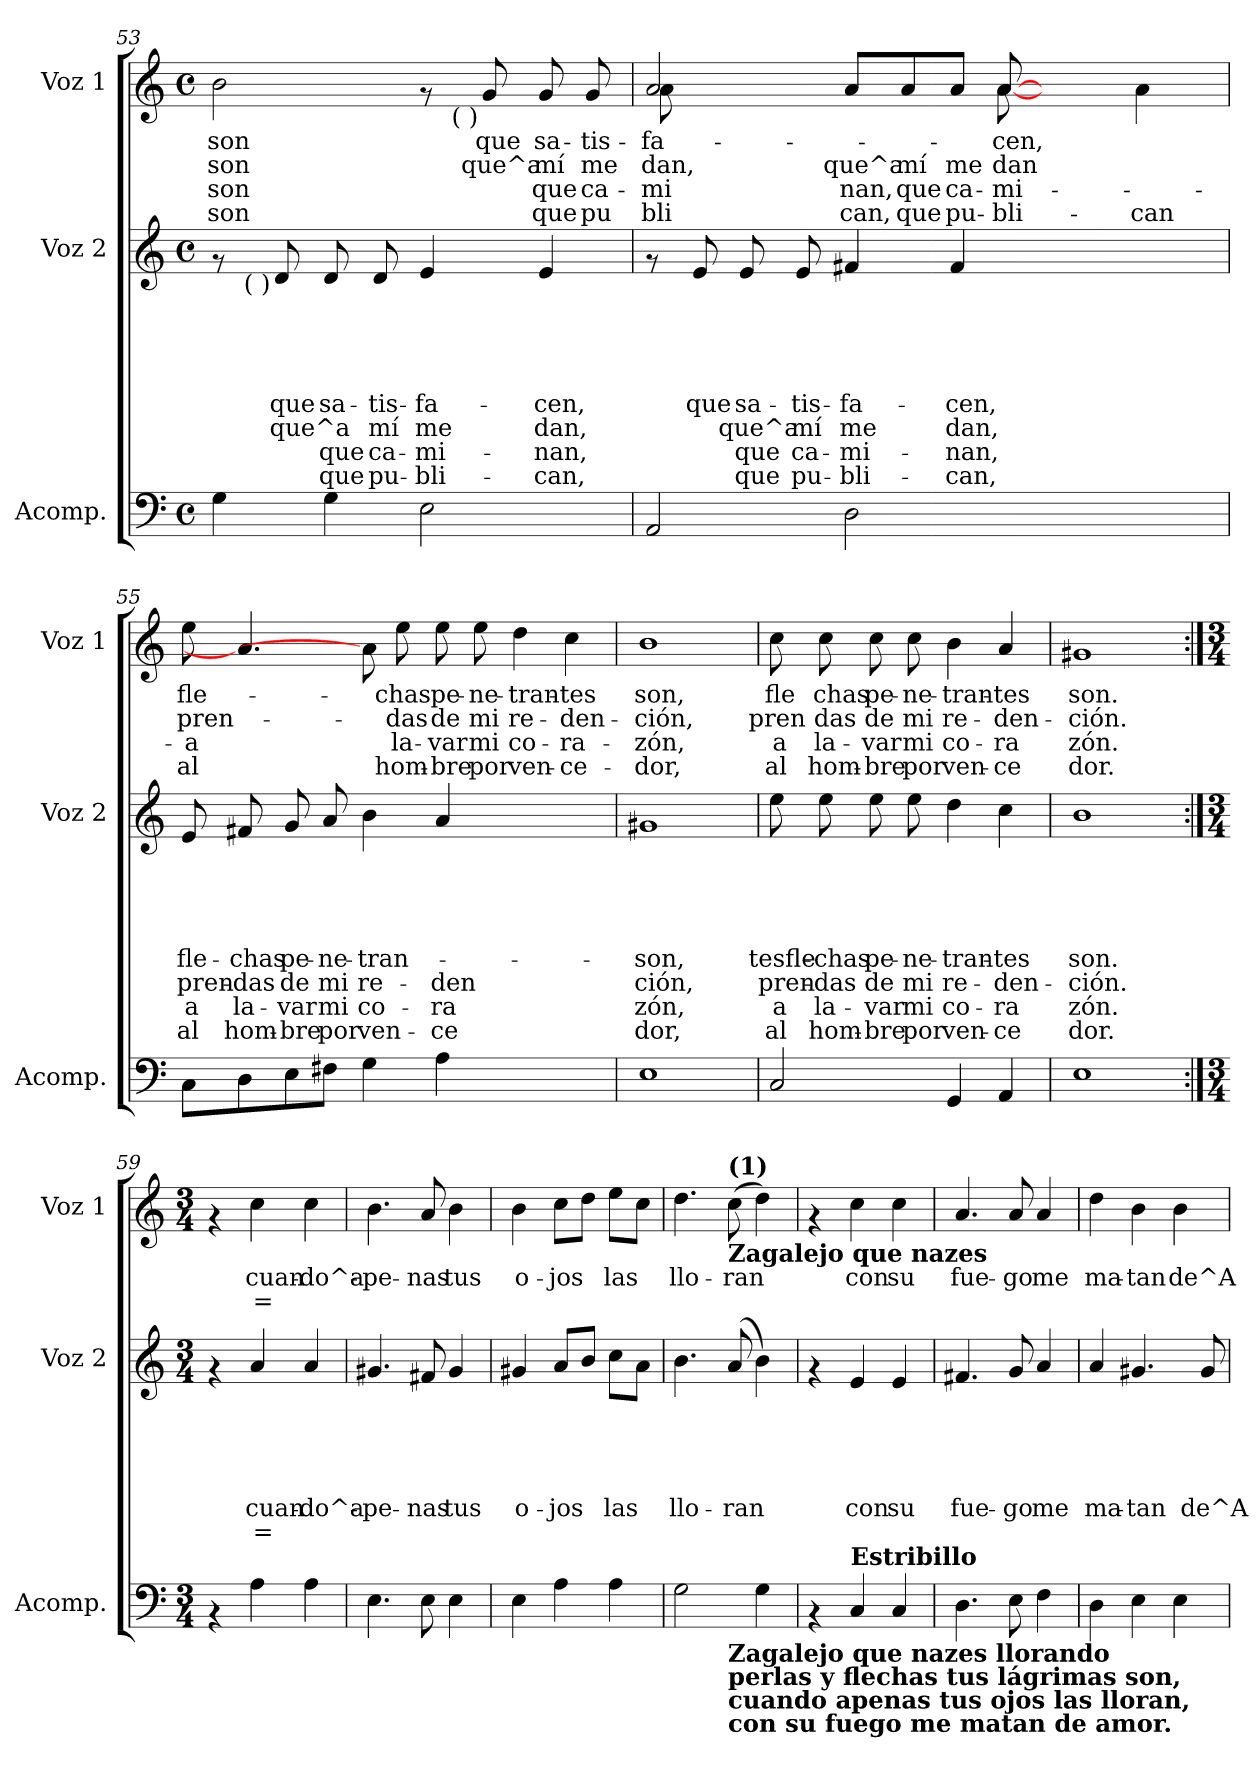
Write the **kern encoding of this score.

**kern	**kern	**text	**text	**text	**text	**text	**text	**text	**text	**kern	**text	**text	**text	**text
*part3	*part2	*part2	*part2	*part2	*part2	*part2	*part2	*part2	*part2	*part1	*part1	*part1	*part1	*part1
*staff3	*staff2	*staff2	*staff2	*staff2	*staff2	*staff2	*staff2	*staff2	*staff2	*staff1	*staff1	*staff1	*staff1	*staff1
*I"Acomp.	*I"Voz 2	*	*	*	*	*	*	*	*	*I"Voz 1	*	*	*	*
*I'Acomp.	*I'Voz 2	*	*	*	*	*	*	*	*	*I'Voz 1	*	*	*	*
*clefF4	*clefG2	*	*	*	*	*	*	*	*	*clefG2	*	*	*	*
*k[]	*k[]	*	*	*	*	*	*	*	*	*k[]	*	*	*	*
*C:	*C:	*	*	*	*	*	*	*	*	*C:	*	*	*	*
*M4/4	*M4/4	*	*	*	*	*	*	*	*	*M4/4	*	*	*	*
*met(c)	*met(c)	*	*	*	*	*	*	*	*	*met(c)	*	*	*	*
=53	=53	=53	=53	=53	=53	=53	=53	=53	=53	=53	=53	=53	=53	=53
!	!	!	!	!	!	!	!	!	!	!	!LO:LY:b	!LO:LY:b	!LO:LY:b	!LO:LY:b
*	*^	*	*	*	*	*	*	*	*	*^	*	*	*	*
4G\	8rf	16ryy	.	.	.	.	.	.	.	.	2b\	2ryy	son	son	son	son
!	!	!LO:TX:b:t=( )	!	!	!	!	!	!	!	!	!	!	!	!	!	!
.	.	2...ryy	.	.	.	.	.	.	.	.	.	.	.	.	.	.
!	!	!	!	!	!	!	!LO:LY:b	!LO:LY:b	!	!	!	!	!	!	!	!
.	8d/	.	.	.	.	.	que	que^a	.	.	.	.	.	.	.	.
!	!	!	!	!	!	!	!LO:LY:b	!	!LO:LY:b	!LO:LY:b	!	!	!	!	!	!
4G\	8d/	.	.	.	.	.	sa-	.	que	que	.	.	.	.	.	.
!	!	!	!	!	!	!	!LO:LY:b	!LO:LY:b	!LO:LY:b	!LO:LY:b	!	!	!	!	!	!
.	8d/	.	.	.	.	.	-tis-	mí	ca-	pu-	.	.	.	.	.	.
!	!	!	!	!	!	!	!LO:LY:b	!LO:LY:b	!LO:LY:b	!LO:LY:b	!	!	!	!	!	!
2E\	4e/	.	.	.	.	.	-fa-	me	-mi-	-bli-	8rf	16ryy	.	.	.	.
!	!	!	!	!	!	!	!	!	!	!	!	!LO:TX:b:t=( )	!	!	!	!
.	.	.	.	.	.	.	.	.	.	.	.	4..ryy	.	.	.	.
!	!	!	!	!	!	!	!	!	!	!	!	!	!LO:LY:b	!LO:LY:b	!	!
.	.	.	.	.	.	.	.	.	.	.	8g/	.	que	que^a	.	.
!	!	!	!	!	!	!	!LO:LY:b	!LO:LY:b	!LO:LY:b	!LO:LY:b	!	!	!LO:LY:b	!LO:LY:b	!LO:LY:b	!LO:LY:b
.	4e/	.	.	.	.	.	-cen,	dan,	-nan,	-can,	8g/	.	sa-	mí	que	que
!	!	!	!	!	!	!	!	!	!	!	!	!	!LO:LY:b	!LO:LY:b	!LO:LY:b	!LO:LY:b
.	.	.	.	.	.	.	.	.	.	.	8g/	.	-tis-	me	ca-	pu
!!LO:LB:g=z	!!
=54	=54	=54	=54	=54	=54	=54	=54	=54	=54	=54	=54	=54	=54	=54	=54	=54
!	!	!	!	!	!	!	!	!	!	!	!	!	!LO:LY:b	!LO:LY:b	!LO:LY:b	!LO:LY:b
*	*v	*v	*	*	*	*	*	*	*	*	*	*	*	*	*	*
2AA/	8rf	.	.	.	.	.	.	.	.	2a/	8a\	fa-	dan,	-mi	bli
!	!	!	!	!	!	!LO:LY:b	!	!	!	!	!	!	!	!	!
.	8e/	.	.	.	.	que	.	.	.	.	2.ryy	.	.	.	.
!	!	!	!	!	!	!LO:LY:b	!LO:LY:b	!LO:LY:b	!LO:LY:b	!	!	!	!	!	!
.	8e/	.	.	.	.	sa-	que^a	que	que	.	.	.	.	.	.
!	!	!	!	!	!	!LO:LY:b	!LO:LY:b	!LO:LY:b	!LO:LY:b	!	!	!	!	!	!
.	8e/	.	.	.	.	-tis-	mí	ca-	pu-	.	.	.	.	.	.
!	!	!	!	!	!	!LO:LY:b	!LO:LY:b	!LO:LY:b	!LO:LY:b	!	!	!	!LO:LY:b	!LO:LY:b	!LO:LY:b
2D\	4f#X/	.	.	.	.	-fa-	me	-mi-	-bli-	8a/L	.	.	que^a	-nan,	can,
!	!	!	!	!	!	!	!	!	!	!	!	!	!LO:LY:b	!LO:LY:b	!LO:LY:b
.	.	.	.	.	.	.	.	.	.	8a/	.	.	mí	que	que
!	!	!	!	!	!	!LO:LY:b	!LO:LY:b	!LO:LY:b	!LO:LY:b	!	!	!	!LO:LY:b	!LO:LY:b	!LO:LY:b
.	4f#/	.	.	.	.	-cen,	dan,	-nan,	-can,	8a/J	.	.	me	ca-	pu-
!	!	!	!	!	!	!	!	!	!	!	!	!LO:LY:b	!LO:LY:b	!LO:LY:b	!LO:LY:b
.	.	.	.	.	.	.	.	.	.	[8a/	[8a\	-cen,	dan	mi-	bli-
2ryy	2ryy	.	.	.	.	.	.	.	.	4.ryy	2ryy	.	.	.	.
!	!	!	!	!	!	!	!	!	!	!	!	!	!	!	!LO:LY:b
.	.	.	.	.	.	.	.	.	.	4a\	.	.	.	.	-can
8ryy	8ryy	.	.	.	.	.	.	.	.	.	8ryy	.	.	.	.
=55	=55	=55	=55	=55	=55	=55	=55	=55	=55	=55	=55	=55	=55	=55	=55
!	!	!	!	!	!	!LO:LY:b	!LO:LY:b	!LO:LY:b	!LO:LY:b	!	!	!LO:LY:b	!LO:LY:b	!LO:LY:b	!LO:LY:b
*	*	*	*	*	*	*	*	*	*	*v	*v	*	*	*	*
8C\L	8e/	.	.	.	.	fle-	pren-	a	al	8ee\	fle-	pren-	-a	-al
!	!	!	!	!	!	!LO:LY:b	!LO:LY:b	!LO:LY:b	!LO:LY:b	!	!	!	!	!
8D\	8f#X/	.	.	.	.	-chas	-das	la-	hom-	4.a/]	.	.	.	.
!	!	!	!	!	!	!LO:LY:b	!LO:LY:b	!LO:LY:b	!LO:LY:b	!	!	!	!	!
8E\	8g/	.	.	.	.	pe-	de	-var	-bre	.	.	.	.	.
!	!	!	!	!	!	!LO:LY:b	!LO:LY:b	!LO:LY:b	!LO:LY:b	!	!	!	!	!
8F#X\J	8a/	.	.	.	.	-ne-	mi	mi	por	.	.	.	.	.
!	!	!	!	!	!	!LO:LY:b	!LO:LY:b	!LO:LY:b	!LO:LY:b	!	!	!	!	!
4G\	4b\	.	.	.	.	-tran-	re-	co-	ven-	8a\]	.	.	.	.
!	!	!	!	!	!	!	!	!	!	!	!LO:LY:b	!LO:LY:b	!LO:LY:b	!LO:LY:b
.	.	.	.	.	.	.	.	.	.	8ee\	-chas	-das	la-	hom-
!	!	!	!	!	!	!	!LO:LY:b	!LO:LY:b	!LO:LY:b	!	!LO:LY:b	!LO:LY:b	!LO:LY:b	!LO:LY:b
4A\	4a/	.	.	.	.	.	-den	-ra	-ce	8ee\	pe-	de	-var	-bre
!	!	!	!	!	!	!	!	!	!	!	!LO:LY:b	!LO:LY:b	!LO:LY:b	!LO:LY:b
.	.	.	.	.	.	.	.	.	.	8ee\	-ne-	mi	mi	por
!	!	!	!	!	!	!	!	!	!	!	!LO:LY:b	!LO:LY:b	!LO:LY:b	!LO:LY:b
2ryy	2ryy	.	.	.	.	.	.	.	.	4dd\	-tran-	re-	co-	ven-
!	!	!	!	!	!	!	!	!	!	!	!LO:LY:b	!LO:LY:b	!LO:LY:b	!LO:LY:b
.	.	.	.	.	.	.	.	.	.	4cc\	-tes	-den-	-ra-	-ce-
=56	=56	=56	=56	=56	=56	=56	=56	=56	=56	=56	=56	=56	=56	=56
!	!	!	!	!	!	!LO:LY:b	!LO:LY:b	!LO:LY:b	!LO:LY:b	!	!LO:LY:b	!LO:LY:b	!LO:LY:b	!LO:LY:b
1E	1g#X	.	.	.	.	-son,	ción,	zón,	dor,	1b	son,	-ción,	-zón,	-dor,
!!LO:LB:g=z
=57	=57	=57	=57	=57	=57	=57	=57	=57	=57	=57	=57	=57	=57	=57
!	!	!	!	!	!	!LO:LY:b	!LO:LY:b	!LO:LY:b	!LO:LY:b	!	!LO:LY:b	!LO:LY:b	!LO:LY:b	!LO:LY:b
2C/	8ee\	.	.	.	.	tesfle-	pren-	a	al	8cc\	fle	pren	a	al
!	!	!	!	!	!	!LO:LY:b	!LO:LY:b	!LO:LY:b	!LO:LY:b	!	!LO:LY:b	!LO:LY:b	!LO:LY:b	!LO:LY:b
.	8ee\	.	.	.	.	-chas	-das	la-	hom-	8cc\	chas	das	la-	hom-
!	!	!	!	!	!	!LO:LY:b	!LO:LY:b	!LO:LY:b	!LO:LY:b	!	!LO:LY:b	!LO:LY:b	!LO:LY:b	!LO:LY:b
.	8ee\	.	.	.	.	pe-	de	-var	-bre	8cc\	pe-	de	-var	-bre
!	!	!	!	!	!	!LO:LY:b	!LO:LY:b	!LO:LY:b	!LO:LY:b	!	!LO:LY:b	!LO:LY:b	!LO:LY:b	!LO:LY:b
.	8ee\	.	.	.	.	-ne-	mi	mi	por	8cc\	-ne-	mi	mi	por
!	!	!	!	!	!	!LO:LY:b	!LO:LY:b	!LO:LY:b	!LO:LY:b	!	!LO:LY:b	!LO:LY:b	!LO:LY:b	!LO:LY:b
4GG/	4dd\	.	.	.	.	-tran-	re-	co-	ven-	4b\	-tran-	re-	co-	ven-
!	!	!	!	!	!	!LO:LY:b	!LO:LY:b	!LO:LY:b	!LO:LY:b	!	!LO:LY:b	!LO:LY:b	!LO:LY:b	!LO:LY:b
4AA/	4cc\	.	.	.	.	-tes	-den-	-ra	-ce	4a/	-tes	-den-	-ra	-ce
=58	=58	=58	=58	=58	=58	=58	=58	=58	=58	=58	=58	=58	=58	=58
!	!	!	!	!	!	!LO:LY:b	!LO:LY:b	!LO:LY:b	!LO:LY:b	!	!LO:LY:b	!LO:LY:b	!LO:LY:b	!LO:LY:b
1E	1b	.	.	.	.	son.	-ción.	zón.	dor.	1g#X	son.	-ción.	zón.	dor.
=59:|!	=59:|!	=59:|!	=59:|!	=59:|!	=59:|!	=59:|!	=59:|!	=59:|!	=59:|!	=59:|!	=59:|!	=59:|!	=59:|!	=59:|!
*M3/4	*M3/4	*	*	*	*	*	*	*	*	*M3/4	*	*	*	*
4rAA	4rf	.	.	.	.	.	.	.	.	4rf	.	.	.	.
!	!	!	!	!	!	!LO:LY:b	!LO:LY:b	!	!	!	!LO:LY:b	!LO:LY:b	!	!
4A\	4a/	.	.	.	.	cuan-	=	.	.	4cc\	cuan-	=	.	.
!	!	!	!	!	!	!LO:LY:b	!	!	!	!	!LO:LY:b	!	!	!
4A\	4a/	.	.	.	.	-do^a-	.	.	.	4cc\	-do^a-	.	.	.
=60	=60	=60	=60	=60	=60	=60	=60	=60	=60	=60	=60	=60	=60	=60
!	!	!	!	!	!	!LO:LY:b	!	!	!	!	!LO:LY:b	!	!	!
4.E\	4.g#X/	.	.	.	.	-pe-	.	.	.	4.b\	-pe-	.	.	.
!	!	!	!	!	!	!LO:LY:b	!	!	!	!	!LO:LY:b	!	!	!
8E\	8f#X/	.	.	.	.	-nas	.	.	.	8a/	-nas	.	.	.
!	!	!	!	!	!	!LO:LY:b	!	!	!	!	!LO:LY:b	!	!	!
4E\	4g#/	.	.	.	.	tus	.	.	.	4b\	tus	.	.	.
!!LO:PB:g=z
=61	=61	=61	=61	=61	=61	=61	=61	=61	=61	=61	=61	=61	=61	=61
!	!	!	!	!	!	!LO:LY:b	!	!	!	!	!LO:LY:b	!	!	!
4E\	4g#X/	.	.	.	.	o-	.	.	.	4b\	o-	.	.	.
!	!	!	!	!	!	!LO:LY:b	!	!	!	!	!LO:LY:b	!	!	!
4A\	8a/L	.	.	.	.	-jos	.	.	.	8cc\L	-jos	.	.	.
.	8b/J	.	.	.	.	.	.	.	.	8dd\J	.	.	.	.
!	!	!	!	!	!	!LO:LY:b	!	!	!	!	!LO:LY:b	!	!	!
4A\	8cc\L	.	.	.	.	las	.	.	.	8ee\L	las	.	.	.
.	8a\J	.	.	.	.	.	.	.	.	8cc\J	.	.	.	.
=62	=62	=62	=62	=62	=62	=62	=62	=62	=62	=62	=62	=62	=62	=62
!	!	!	!	!	!	!LO:LY:b	!	!	!	!	!LO:LY:b	!	!	!
*^	*	*	*	*	*	*	*	*	*	*	*	*	*	*
2G\	4.ryy	4.b\	.	.	.	.	llo-	.	.	.	4.dd\	llo-	.	.	.
!	!	!	!	!	!	!	!	!	!	!	!LO:TX:b:B:t=Zagalejo que nazes	!	!	!	!
!	!	!	!	!	!	!	!	!	!	!	!LO:TX:B:t=(1)	!	!	!	!
!	!LO:TX:b:B:t=Zagalejo que nazes llorando\nperlas y flechas tus lágrimas son,\ncuando apenas tus ojos las lloran,\ncon su fuego me matan de amor.	!	!	!	!	!	!	!	!	!	!	!	!	!	!
!	!	!	!	!	!	!	!LO:LY:b	!	!	!	!	!LO:LY:b	!	!	!
.	4.ryy	(>8a/	.	.	.	.	-ran	.	.	.	(>8cc\	-ran	.	.	.
4G\	.	4b\)	.	.	.	.	.	.	.	.	4dd\)	.	.	.	.
*v	*v	*	*	*	*	*	*	*	*	*	*	*	*	*	*
=63	=63	=63	=63	=63	=63	=63	=63	=63	=63	=63	=63	=63	=63	=63
4rAA	4rf	.	.	.	.	.	.	.	.	4rf	.	.	.	.
!LO:TX:a:B:t=Estribillo	!	!	!	!	!	!	!	!	!	!	!	!	!	!
!	!	!	!	!	!	!LO:LY:b	!	!	!	!	!LO:LY:b	!	!	!
4C/	4e/	.	.	.	.	con	.	.	.	4cc\	con	.	.	.
!	!	!	!	!	!	!LO:LY:b	!	!	!	!	!LO:LY:b	!	!	!
4C/	4e/	.	.	.	.	su	.	.	.	4cc\	su	.	.	.
=64	=64	=64	=64	=64	=64	=64	=64	=64	=64	=64	=64	=64	=64	=64
!	!	!	!	!	!	!LO:LY:b	!	!	!	!	!LO:LY:b	!	!	!
4.D\	4.f#X/	.	.	.	.	fue-	.	.	.	4.a/	fue-	.	.	.
!	!	!	!	!	!	!LO:LY:b	!	!	!	!	!LO:LY:b	!	!	!
8E\	8g/	.	.	.	.	-go	.	.	.	8a/	-go	.	.	.
!	!	!	!	!	!	!LO:LY:b	!	!	!	!	!LO:LY:b	!	!	!
4F\	4a/	.	.	.	.	me	.	.	.	4a/	me	.	.	.
=65	=65	=65	=65	=65	=65	=65	=65	=65	=65	=65	=65	=65	=65	=65
!	!	!	!	!	!	!LO:LY:b	!	!	!	!	!LO:LY:b	!	!	!
4D\	4a/	.	.	.	.	ma-	.	.	.	4dd\	ma-	.	.	.
!	!	!	!	!	!	!LO:LY:b	!	!	!	!	!LO:LY:b	!	!	!
4E\	4.g#X/	.	.	.	.	-tan	.	.	.	4b\	-tan	.	.	.
!	!	!	!	!	!	!	!	!	!	!	!LO:LY:b	!	!	!
4E\	.	.	.	.	.	.	.	.	.	4b\	de^A-	.	.	.
!	!	!	!	!	!	!LO:LY:b	!	!	!	!	!	!	!	!
.	8g#/	.	.	.	.	de^A-	.	.	.	.	.	.	.	.
=	=	=	=	=	=	=	=	=	=	=	=	=	=	=
*-	*-	*-	*-	*-	*-	*-	*-	*-	*-	*-	*-	*-	*-	*-
